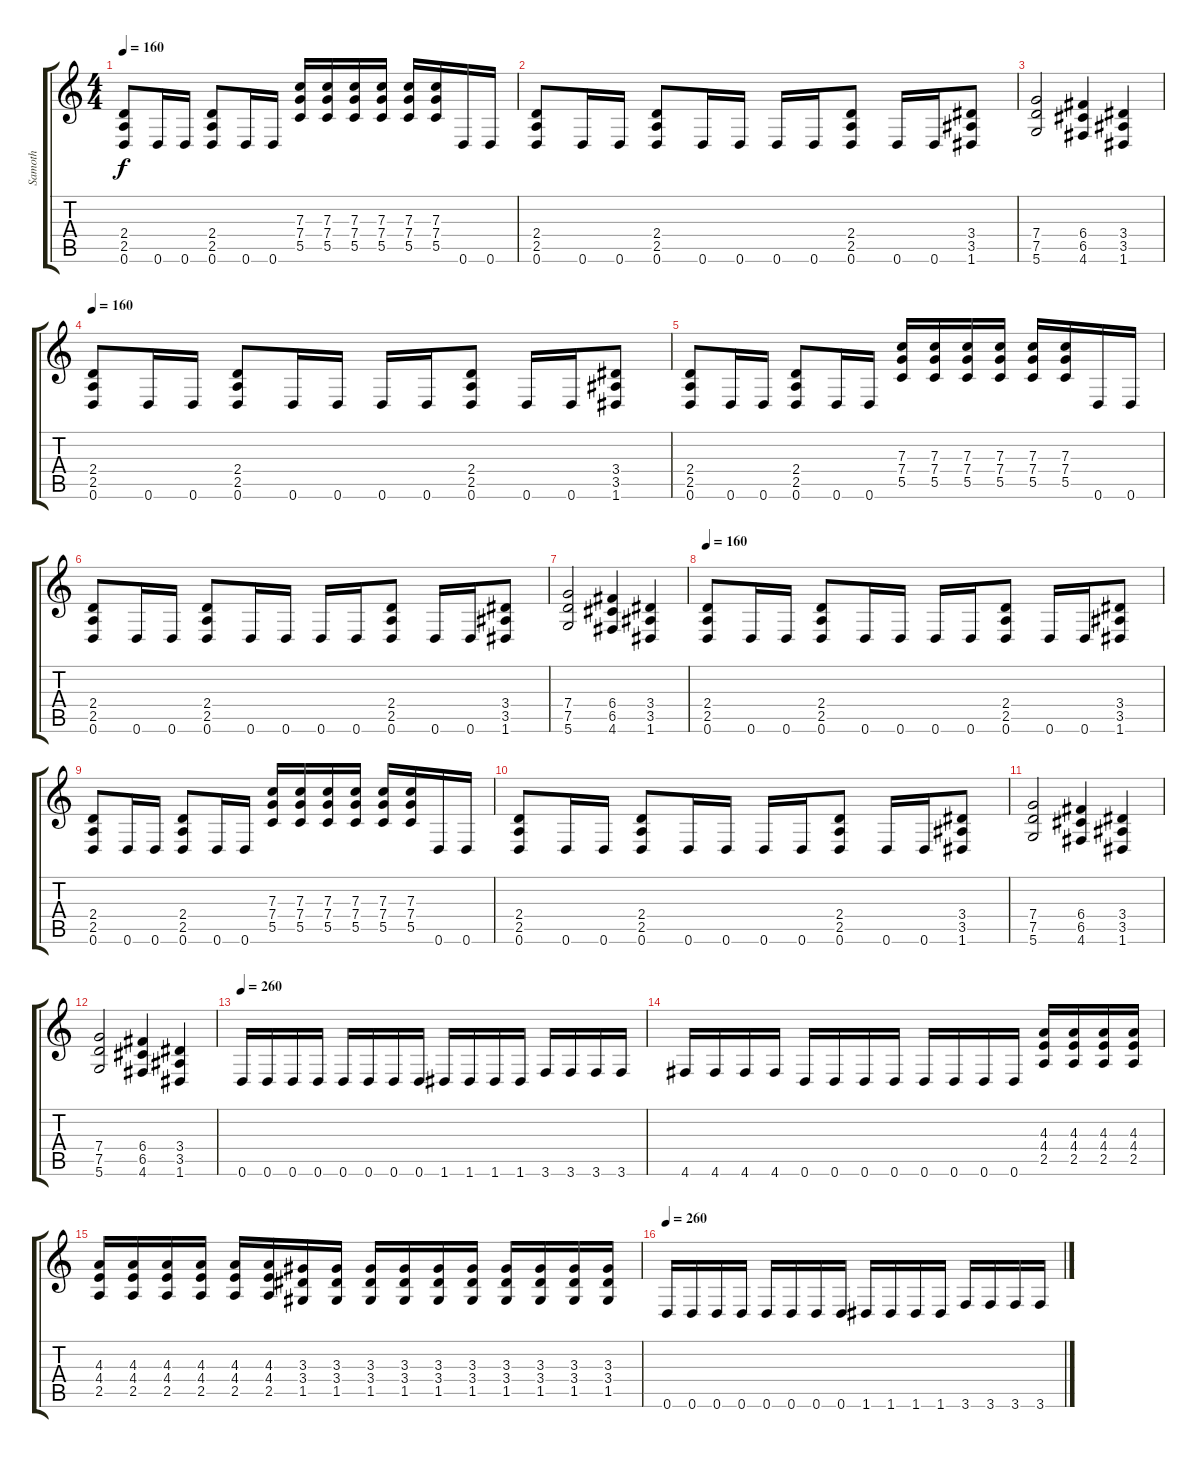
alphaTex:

\track ("Samoth" "Samoth") {instrument distortionguitar}
\staff {score tabs}
\tuning (D4 A3 F3 C3 G2 D2) {hide}
\ts (4 4)
\tempo 160
\clef g2
\ks c
(2.4 2.5 0.6).8{dy f} 0.6.16 0.6.16 (2.4 2.5 0.6).8 0.6.16 0.6.16 (7.3 7.4 5.5).16 (7.3 7.4 5.5).16 (7.3 7.4 5.5).16 (7.3 7.4 5.5).16 (7.3 7.4 5.5).16 (7.3 7.4 5.5).16 0.6.16 0.6.16 |
(2.4 2.5 0.6).8 0.6.16 0.6.16 (2.4 2.5 0.6).8 0.6.16 0.6.16 0.6.16 0.6.16 (2.4 2.5 0.6).8 0.6.16 0.6.16 (3.4 3.5 1.6).8 |
(7.4 7.5 5.6).2 (6.4 6.5 4.6).4 (3.4 3.5 1.6).4 |
\tempo 160
(2.4 2.5 0.6).8{txt " "} 0.6.16 0.6.16 (2.4 2.5 0.6).8 0.6.16 0.6.16 0.6.16 0.6.16 (2.4 2.5 0.6).8 0.6.16 0.6.16 (3.4 3.5 1.6).8 |
(2.4 2.5 0.6).8 0.6.16 0.6.16 (2.4 2.5 0.6).8 0.6.16 0.6.16 (7.3 7.4 5.5).16 (7.3 7.4 5.5).16 (7.3 7.4 5.5).16 (7.3 7.4 5.5).16 (7.3 7.4 5.5).16 (7.3 7.4 5.5).16 0.6.16 0.6.16 |
(2.4 2.5 0.6).8 0.6.16 0.6.16 (2.4 2.5 0.6).8 0.6.16 0.6.16 0.6.16 0.6.16 (2.4 2.5 0.6).8 0.6.16 0.6.16 (3.4 3.5 1.6).8 |
(7.4 7.5 5.6).2 (6.4 6.5 4.6).4 (3.4 3.5 1.6).4 |
\tempo 160
(2.4 2.5 0.6).8{txt " "} 0.6.16 0.6.16 (2.4 2.5 0.6).8 0.6.16 0.6.16 0.6.16 0.6.16 (2.4 2.5 0.6).8 0.6.16 0.6.16 (3.4 3.5 1.6).8 |
(2.4 2.5 0.6).8 0.6.16 0.6.16 (2.4 2.5 0.6).8 0.6.16 0.6.16 (7.3 7.4 5.5).16 (7.3 7.4 5.5).16 (7.3 7.4 5.5).16 (7.3 7.4 5.5).16 (7.3 7.4 5.5).16 (7.3 7.4 5.5).16 0.6.16 0.6.16 |
(2.4 2.5 0.6).8 0.6.16 0.6.16 (2.4 2.5 0.6).8 0.6.16 0.6.16 0.6.16 0.6.16 (2.4 2.5 0.6).8 0.6.16 0.6.16 (3.4 3.5 1.6).8 |
(7.4 7.5 5.6).2 (6.4 6.5 4.6).4 (3.4 3.5 1.6).4 |
(7.4 7.5 5.6).2 (6.4 6.5 4.6).4 (3.4 3.5 1.6).4 |
\tempo 260
0.6.16 0.6.16 0.6.16 0.6.16 0.6.16 0.6.16 0.6.16 0.6.16 1.6.16 1.6.16 1.6.16 1.6.16 3.6.16 3.6.16 3.6.16 3.6.16 |
4.6.16 4.6.16 4.6.16 4.6.16 0.6.16 0.6.16 0.6.16 0.6.16 0.6.16 0.6.16 0.6.16 0.6.16 (4.3 4.4 2.5).16 (4.3 4.4 2.5).16 (4.3 4.4 2.5).16 (4.3 4.4 2.5).16 |
(4.3 4.4 2.5).16 (4.3 4.4 2.5).16 (4.3 4.4 2.5).16 (4.3 4.4 2.5).16 (4.3 4.4 2.5).16 (4.3 4.4 2.5).16 (3.3 3.4 1.5).16 (3.3 3.4 1.5).16 (3.3 3.4 1.5).16 (3.3 3.4 1.5).16 (3.3 3.4 1.5).16 (3.3 3.4 1.5).16 (3.3 3.4 1.5).16 (3.3 3.4 1.5).16 (3.3 3.4 1.5).16 (3.3 3.4 1.5).16 |
\tempo 260
0.6.16 0.6.16 0.6.16 0.6.16 0.6.16 0.6.16 0.6.16 0.6.16 1.6.16 1.6.16 1.6.16 1.6.16 3.6.16 3.6.16 3.6.16 3.6.16
